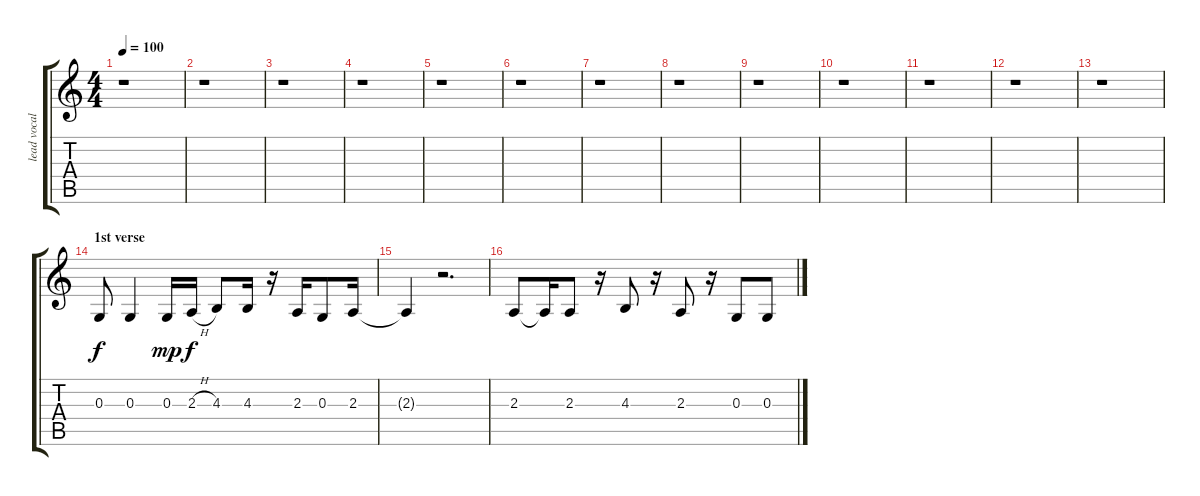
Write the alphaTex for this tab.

\track ("lead vocal" "lead vocal") {instrument oboe}
\staff {score tabs}
\tuning (E4 B3 G3 D3 A2 E2) {hide}
\ts (4 4)
\tempo 100
\clef g2
\ks c
r.1{dy f instrument oboe} |
r.1 |
r.1 |
r.1 |
r.1 |
r.1 |
r.1 |
r.1 |
r.1 |
r.1 |
r.1 |
r.1 |
r.1 |
\section ("" "1st verse")
0.3.8 0.3.4 0.3.16{dy mp} 2.3{h}.16{dy f} 4.3.8 4.3.16 r.16 2.3.16 0.3.8 2.3.16 |
2.3{t}.4 r.2{d} |
2.3.8 2.3{t}.16 2.3.8 r.16 4.3.8 r.16 2.3.8 r.16 0.3.8 0.3.8
